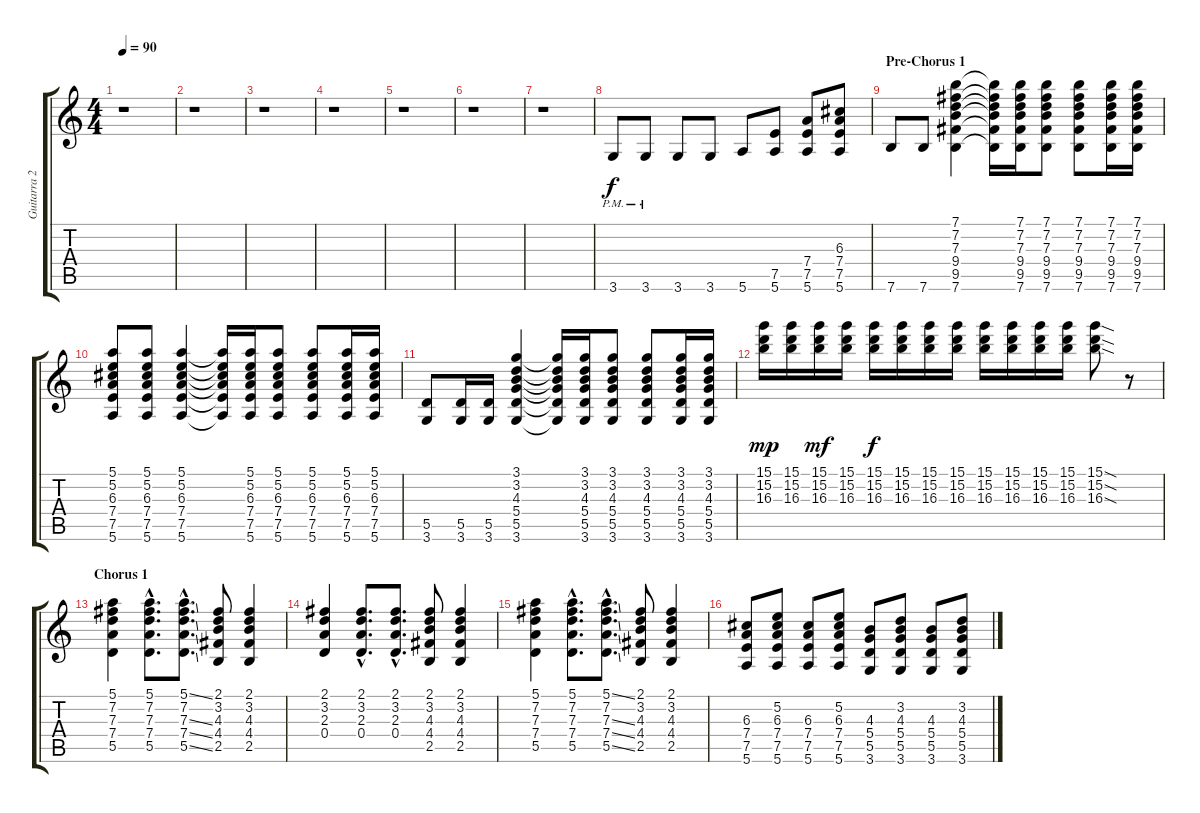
\track ("Guitarra 2" "Guitarra 2") {instrument overdrivenguitar}
\staff {score tabs}
\tuning (E4 B3 G3 D3 A2 E2) {hide}
\ts (4 4)
\tempo 90
\clef g2
\ks c
r.1{dy f} |
r.1 |
r.1 |
r.1 |
r.1 |
r.1 |
r.1 |
3.6{pm}.8 3.6{pm}.8 3.6.8 3.6.8 5.6.8 (7.5 5.6).8 (7.4 7.5 5.6).8 (6.3 7.4 7.5 5.6).8 |
\section ("" "Pre-Chorus 1")
7.6.8 7.6.8 (7.1 7.2 7.3 9.4 9.5 7.6).4 (7.1{t} 7.2{t} 7.3{t} 9.4{t} 9.5{t} 7.6{t}).16 (7.1 7.2 7.3 9.4 9.5 7.6).16 (7.1 7.2 7.3 9.4 9.5 7.6).8 (7.1 7.2 7.3 9.4 9.5 7.6).8 (7.1 7.2 7.3 9.4 9.5 7.6).16 (7.1 7.2 7.3 9.4 9.5 7.6).16 |
(5.1 5.2 6.3 7.4 7.5 5.6).8 (5.1 5.2 6.3 7.4 7.5 5.6).8 (5.1 5.2 6.3 7.4 7.5 5.6).4 (5.1{t} 5.2{t} 6.3{t} 7.4{t} 7.5{t} 5.6{t}).16 (5.1 5.2 6.3 7.4 7.5 5.6).16 (5.1 5.2 6.3 7.4 7.5 5.6).8 (5.1 5.2 6.3 7.4 7.5 5.6).8 (5.1 5.2 6.3 7.4 7.5 5.6).16 (5.1 5.2 6.3 7.4 7.5 5.6).16 |
(5.5 3.6).8 (5.5 3.6).16 (5.5 3.6).16 (3.1 3.2 4.3 5.4 5.5 3.6).4 (3.1{t} 3.2{t} 4.3{t} 5.4{t} 5.5{t} 3.6{t}).16 (3.1 3.2 4.3 5.4 5.5 3.6).16 (3.1 3.2 4.3 5.4 5.5 3.6).8 (3.1 3.2 4.3 5.4 5.5 3.6).8 (3.1 3.2 4.3 5.4 5.5 3.6).16 (3.1 3.2 4.3 5.4 5.5 3.6).16 |
(15.1 15.2 16.3).16{dy mp} (15.1 15.2 16.3).16 (15.1 15.2 16.3).16{dy mf} (15.1 15.2 16.3).16 (15.1 15.2 16.3).16{dy f} (15.1 15.2 16.3).16 (15.1 15.2 16.3).16 (15.1 15.2 16.3).16 (15.1 15.2 16.3).16 (15.1 15.2 16.3).16 (15.1 15.2 16.3).16 (15.1 15.2 16.3).16 (15.1{sod} 15.2{sod} 16.3{sod}).8 r.8 |
\section ("" "Chorus 1")
(5.1 7.2 7.3 7.4 5.5).4 (5.1{hac} 7.2{hac} 7.3{hac} 7.4{hac} 5.5{hac}).8{d} (5.1{ss hac} 7.2{hac} 7.3{ss hac} 7.4{ss hac} 5.5{ss hac}).8{d} (2.1 3.2 4.3 4.4 2.5).8 (2.1 3.2 4.3 4.4 2.5).4 |
(2.1 3.2 2.3 0.4).4 (2.1{hac} 3.2{hac} 2.3{hac} 0.4{hac}).8{d} (2.1{hac} 3.2{hac} 2.3{hac} 0.4{hac}).8{d} (2.1 3.2 4.3 4.4 2.5).8 (2.1 3.2 4.3 4.4 2.5).4 |
(5.1 7.2 7.3 7.4 5.5).4 (5.1{hac} 7.2{hac} 7.3{hac} 7.4{hac} 5.5{hac}).8{d} (5.1{ss hac} 7.2{hac} 7.3{ss hac} 7.4{ss hac} 5.5{ss hac}).8{d} (2.1 3.2 4.3 4.4 2.5).8 (2.1 3.2 4.3 4.4 2.5).4 |
(6.3 7.4 7.5 5.6).8 (5.2 6.3 7.4 7.5 5.6).8 (6.3 7.4 7.5 5.6).8 (5.2 6.3 7.4 7.5 5.6).8 (4.3 5.4 5.5 3.6).8 (3.2 4.3 5.4 5.5 3.6).8 (4.3 5.4 5.5 3.6).8 (3.2 4.3 5.4 5.5 3.6).8
